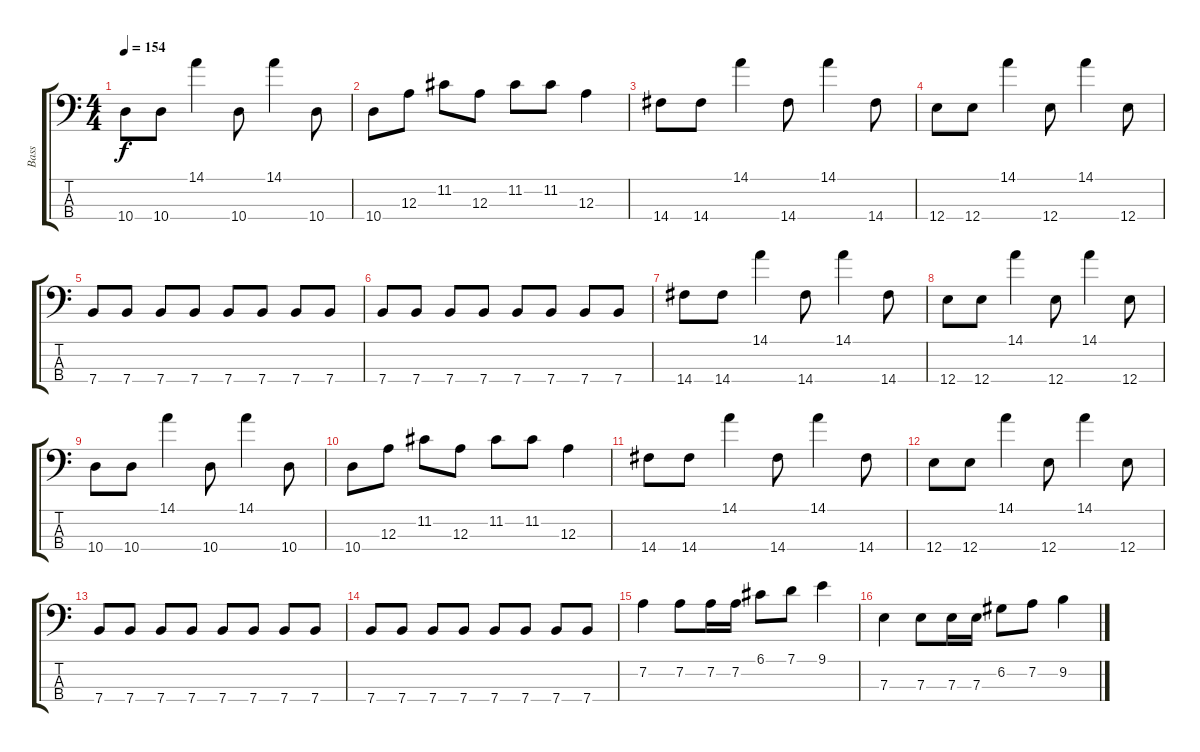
\track ("Bass" "Bass") {instrument electricbassfinger}
\staff {score tabs}
\tuning (G2 D2 A1 E1) {hide}
\ts (4 4)
\tempo 154
\clef f4
\ks c
10.4.8{dy f} 10.4.8 14.1.4 10.4.8 14.1.4 10.4.8 |
10.4.8 12.3.8 11.2.8 12.3.8 11.2.8 11.2.8 12.3.4 |
14.4.8 14.4.8 14.1.4 14.4.8 14.1.4 14.4.8 |
12.4.8 12.4.8 14.1.4 12.4.8 14.1.4 12.4.8 |
7.4.8 7.4.8 7.4.8 7.4.8 7.4.8 7.4.8 7.4.8 7.4.8 |
7.4.8 7.4.8 7.4.8 7.4.8 7.4.8 7.4.8 7.4.8 7.4.8 |
14.4.8 14.4.8 14.1.4 14.4.8 14.1.4 14.4.8 |
12.4.8 12.4.8 14.1.4 12.4.8 14.1.4 12.4.8 |
10.4.8 10.4.8 14.1.4 10.4.8 14.1.4 10.4.8 |
10.4.8 12.3.8 11.2.8 12.3.8 11.2.8 11.2.8 12.3.4 |
14.4.8 14.4.8 14.1.4 14.4.8 14.1.4 14.4.8 |
12.4.8 12.4.8 14.1.4 12.4.8 14.1.4 12.4.8 |
7.4.8 7.4.8 7.4.8 7.4.8 7.4.8 7.4.8 7.4.8 7.4.8 |
7.4.8 7.4.8 7.4.8 7.4.8 7.4.8 7.4.8 7.4.8 7.4.8 |
7.2.4 7.2.8 7.2.16 7.2.16 6.1.8 7.1.8 9.1.4 |
7.3.4 7.3.8 7.3.16 7.3.16 6.2.8 7.2.8 9.2.4
